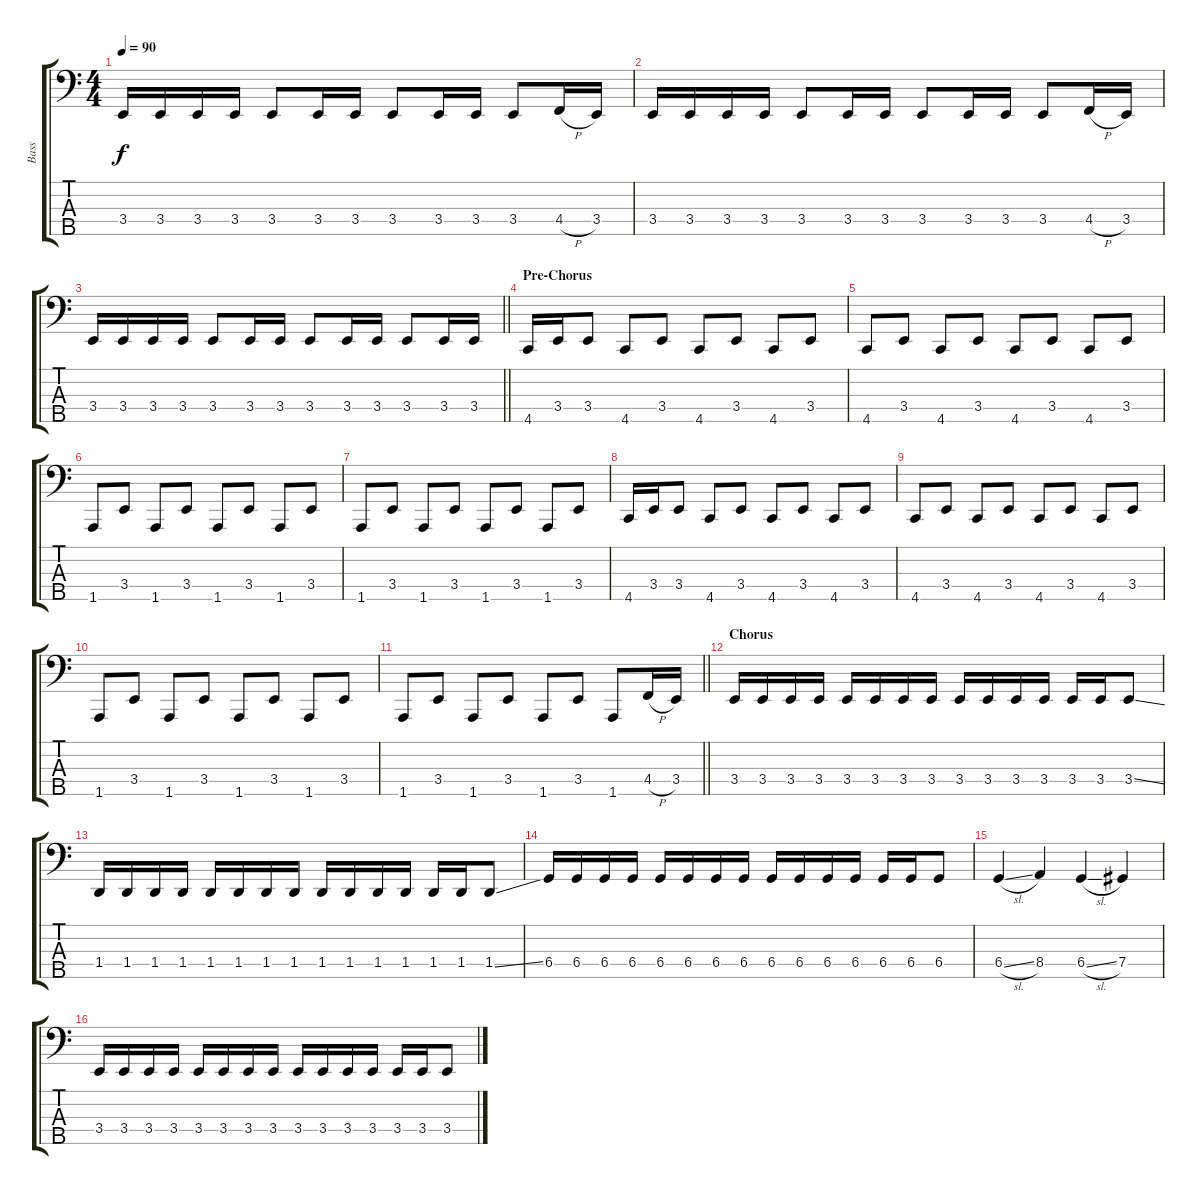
\track ("Bass" "Bass") {instrument electricbasspick}
\staff {score tabs}
\tuning (E2 B1 Gb1 Db1 Ab0) {hide}
\ts (4 4)
\tempo 90
\clef f4
\ks c
3.4.16{dy f} 3.4.16 3.4.16 3.4.16 3.4.8 3.4.16 3.4.16 3.4.8 3.4.16 3.4.16 3.4.8 4.4{h}.16 3.4.16 |
3.4.16 3.4.16 3.4.16 3.4.16 3.4.8 3.4.16 3.4.16 3.4.8 3.4.16 3.4.16 3.4.8 4.4{h}.16 3.4.16 |
\barLineRight lightlight
3.4.16 3.4.16 3.4.16 3.4.16 3.4.8 3.4.16 3.4.16 3.4.8 3.4.16 3.4.16 3.4.8 3.4.16 3.4.16 |
\section ("" "Pre-Chorus")
4.5.16 3.4.16 3.4.8 4.5.8 3.4.8 4.5.8 3.4.8 4.5.8 3.4.8 |
4.5.8 3.4.8 4.5.8 3.4.8 4.5.8 3.4.8 4.5.8 3.4.8 |
1.5.8 3.4.8 1.5.8 3.4.8 1.5.8 3.4.8 1.5.8 3.4.8 |
1.5.8 3.4.8 1.5.8 3.4.8 1.5.8 3.4.8 1.5.8 3.4.8 |
4.5.16 3.4.16 3.4.8 4.5.8 3.4.8 4.5.8 3.4.8 4.5.8 3.4.8 |
4.5.8 3.4.8 4.5.8 3.4.8 4.5.8 3.4.8 4.5.8 3.4.8 |
1.5.8 3.4.8 1.5.8 3.4.8 1.5.8 3.4.8 1.5.8 3.4.8 |
\barLineRight lightlight
1.5.8 3.4.8 1.5.8 3.4.8 1.5.8 3.4.8 1.5.8 4.4{h}.16 3.4.16 |
\section ("" "Chorus")
3.4.16 3.4.16 3.4.16 3.4.16 3.4.16 3.4.16 3.4.16 3.4.16 3.4.16 3.4.16 3.4.16 3.4.16 3.4.16 3.4.16 3.4{ss}.8 |
1.4.16 1.4.16 1.4.16 1.4.16 1.4.16 1.4.16 1.4.16 1.4.16 1.4.16 1.4.16 1.4.16 1.4.16 1.4.16 1.4.16 1.4{ss}.8 |
6.4.16 6.4.16 6.4.16 6.4.16 6.4.16 6.4.16 6.4.16 6.4.16 6.4.16 6.4.16 6.4.16 6.4.16 6.4.16 6.4.16 6.4.8 |
6.4{sl}.4 8.4.4 6.4{sl}.4 7.4.4 |
3.4.16 3.4.16 3.4.16 3.4.16 3.4.16 3.4.16 3.4.16 3.4.16 3.4.16 3.4.16 3.4.16 3.4.16 3.4.16 3.4.16 3.4{ss}.8
